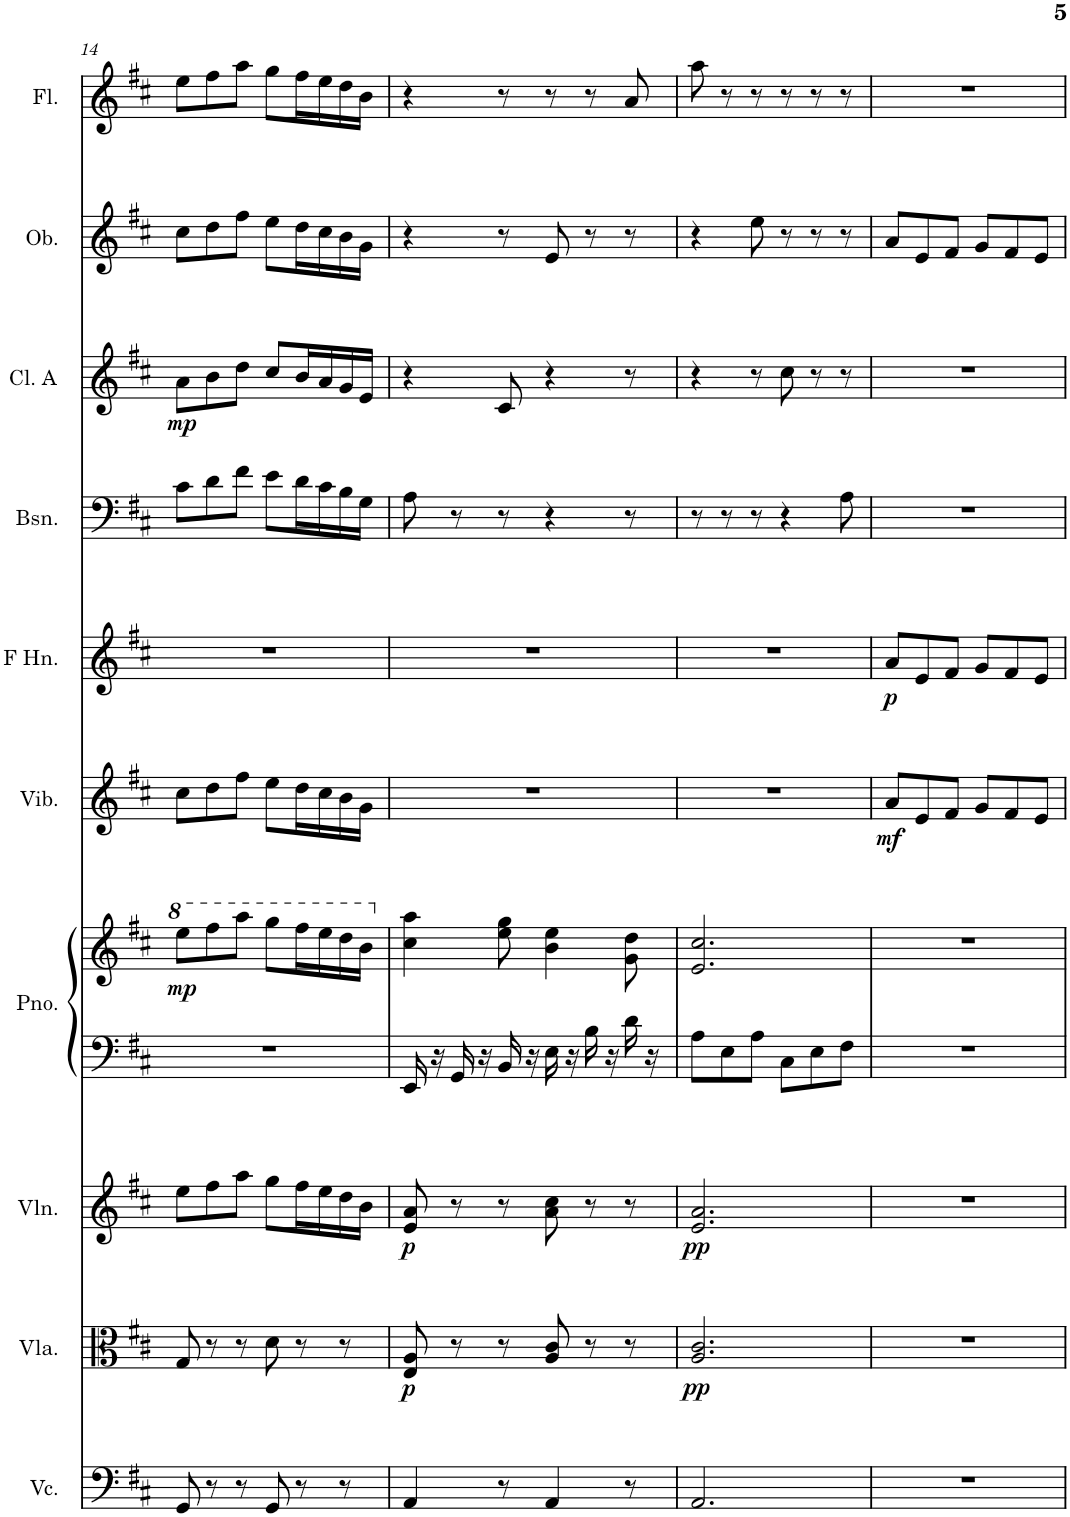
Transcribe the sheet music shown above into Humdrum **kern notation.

**kern	**kern	**dynam	**kern	**dynam	**kern	**kern	**dynam	**kern	**dynam	**kern	**dynam	**kern	**kern	**dynam	**kern	**kern
*part10	*part9	*part9	*part8	*part8	*part7	*part7	*part7	*part6	*part6	*part5	*part5	*part4	*part3	*part3	*part2	*part1
*staff11	*staff10	*staff10	*staff9	*staff9	*staff8	*staff7	*staff7/8	*staff6	*staff6	*staff5	*staff5	*staff4	*staff3	*staff3	*staff2	*staff1
*I"Violoncello	*I"Viola	*	*I"Violin	*	*I"Grand Piano	*	*	*I"Vibraphone	*	*I"French Horn	*	*I"Bassoon	*I"Clarinet A	*	*I"Oboe	*I"Flute
*I'Vc.	*I'Vla.	*	*I'Vln.	*	*I'Pno.	*	*	*I'Vib.	*	*I'F Hn.	*	*I'Bsn.	*I'Cl. A	*	*I'Ob.	*I'Fl.
!!LO:PB:g=z
*clefF4	*clefC3	*	*clefG2	*	*clefF4	*clefG2	*	*clefG2	*	*clefG2	*	*clefF4	*clefG2	*	*clefG2	*clefG2
*	*	*	*	*	*	*	*	*	*	*ITrd4c7	*	*	*ITrd1c2	*	*	*
*k[f#c#]	*k[f#c#]	*	*k[f#c#]	*	*k[f#c#]	*k[f#c#]	*	*k[f#c#]	*	*k[f#c#]	*	*k[f#c#]	*k[f#c#]	*	*k[f#c#]	*k[f#c#]
*M6/8	*M6/8	*	*M6/8	*	*M6/8	*M6/8	*	*M6/8	*	*M6/8	*	*M6/8	*M6/8	*	*M6/8	*M6/8
*	*	*	*	*	*	*8va	*	*	*	*	*	*	*	*	*	*
=14	=14	=14	=14	=14	=14	=14	=14	=14	=14	=14	=14	=14	=14	=14	=14	=14
!	!	!	!	!	!	!	!LO:DY:b	!	!	!	!	!	!	!LO:DY:b	!	!
8GG/	8G/	.	8ee\L	.	2.r	8eee\L	mp	8cc#\L	.	2.r	.	8c#\L	8a\L	mp	8cc#\L	8ee\L
8r	8r	.	8ff#\	.	.	8fff#\	.	8dd\	.	.	.	8d\	8b\	.	8dd\	8ff#\
8r	8r	.	8aa\J	.	.	8aaa\J	.	8ff#\J	.	.	.	8f#\J	8dd\J	.	8ff#\J	8aa\J
8GG/	8d\	.	8gg\L	.	.	8ggg\L	.	8ee\L	.	.	.	8e\L	8cc#/L	.	8ee\L	8gg\L
8r	8r	.	16ff#\L	.	.	16fff#\L	.	16dd\L	.	.	.	16d\L	16b/L	.	16dd\L	16ff#\L
.	.	.	16ee\	.	.	16eee\	.	16cc#\	.	.	.	16c#\	16a/	.	16cc#\	16ee\
8r	8r	.	16dd\	.	.	16ddd\	.	16b\	.	.	.	16B\	16g/	.	16b\	16dd\
.	.	.	16b\JJ	.	.	16bb\JJ	.	16g\JJ	.	.	.	16G\JJ	16e/JJ	.	16g\JJ	16b\JJ
=15	=15	=15	=15	=15	=15	=15	=15	=15	=15	=15	=15	=15	=15	=15	=15	=15
*	*	*	*	*	*	*X8va	*	*	*	*	*	*	*	*	*	*
!	!	!LO:DY:b	!	!LO:DY:b	!	!	!	!	!	!	!	!	!	!	!	!
4AA/	8E/ 8A/	p	8e/ 8a/	p	16EE/	4cc#\ 4aa\	.	2.r	.	2.r	.	8A\	4r	.	4r	4r
.	.	.	.	.	16r	.	.	.	.	.	.	.	.	.	.	.
.	8r	.	8r	.	16GG/	.	.	.	.	.	.	8r	.	.	.	.
.	.	.	.	.	16r	.	.	.	.	.	.	.	.	.	.	.
8r	8r	.	8r	.	16BB/	8ee\ 8gg\	.	.	.	.	.	8r	8c#/	.	8r	8r
.	.	.	.	.	16r	.	.	.	.	.	.	.	.	.	.	.
4AA/	8A/ 8c#/	.	8a\ 8cc#\	.	16E\	4b\ 4ee\	.	.	.	.	.	4r	4r	.	8e/	8r
.	.	.	.	.	16r	.	.	.	.	.	.	.	.	.	.	.
.	8r	.	8r	.	16B\	.	.	.	.	.	.	.	.	.	8r	8r
.	.	.	.	.	16r	.	.	.	.	.	.	.	.	.	.	.
8r	8r	.	8r	.	16d\	8g\ 8dd\	.	.	.	.	.	8r	8r	.	8r	8a/
.	.	.	.	.	16r	.	.	.	.	.	.	.	.	.	.	.
=16	=16	=16	=16	=16	=16	=16	=16	=16	=16	=16	=16	=16	=16	=16	=16	=16
!	!	!LO:DY:b	!	!LO:DY:b	!	!	!	!	!	!	!	!	!	!	!	!
2.AA/	2.A/ 2.c#/	pp	2.e/ 2.a/	pp	8A\L	2.e/ 2.cc#/	.	2.r	.	2.r	.	8r	4r	.	4r	8aa\
.	.	.	.	.	8E\	.	.	.	.	.	.	8r	.	.	.	8r
.	.	.	.	.	8A\J	.	.	.	.	.	.	8r	8r	.	8ee\	8r
.	.	.	.	.	8C#\L	.	.	.	.	.	.	4r	8cc#\	.	8r	8r
.	.	.	.	.	8E\	.	.	.	.	.	.	.	8r	.	8r	8r
.	.	.	.	.	8F#\J	.	.	.	.	.	.	8A\	8r	.	8r	8r
=17	=17	=17	=17	=17	=17	=17	=17	=17	=17	=17	=17	=17	=17	=17	=17	=17
!	!	!	!	!	!	!	!	!	!LO:DY:b	!	!LO:DY:b	!	!	!	!	!
2.r	2.r	.	2.r	.	2.r	2.r	.	8a/L	mf	8a/L	p	2.r	2.r	.	8a/L	2.r
.	.	.	.	.	.	.	.	8e/	.	8e/	.	.	.	.	8e/	.
.	.	.	.	.	.	.	.	8f#/J	.	8f#/J	.	.	.	.	8f#/J	.
.	.	.	.	.	.	.	.	8g/L	.	8g/L	.	.	.	.	8g/L	.
.	.	.	.	.	.	.	.	8f#/	.	8f#/	.	.	.	.	8f#/	.
.	.	.	.	.	.	.	.	8e/J	.	8e/J	.	.	.	.	8e/J	.
=	=	=	=	=	=	=	=	=	=	=	=	=	=	=	=	=
*-	*-	*-	*-	*-	*-	*-	*-	*-	*-	*-	*-	*-	*-	*-	*-	*-
